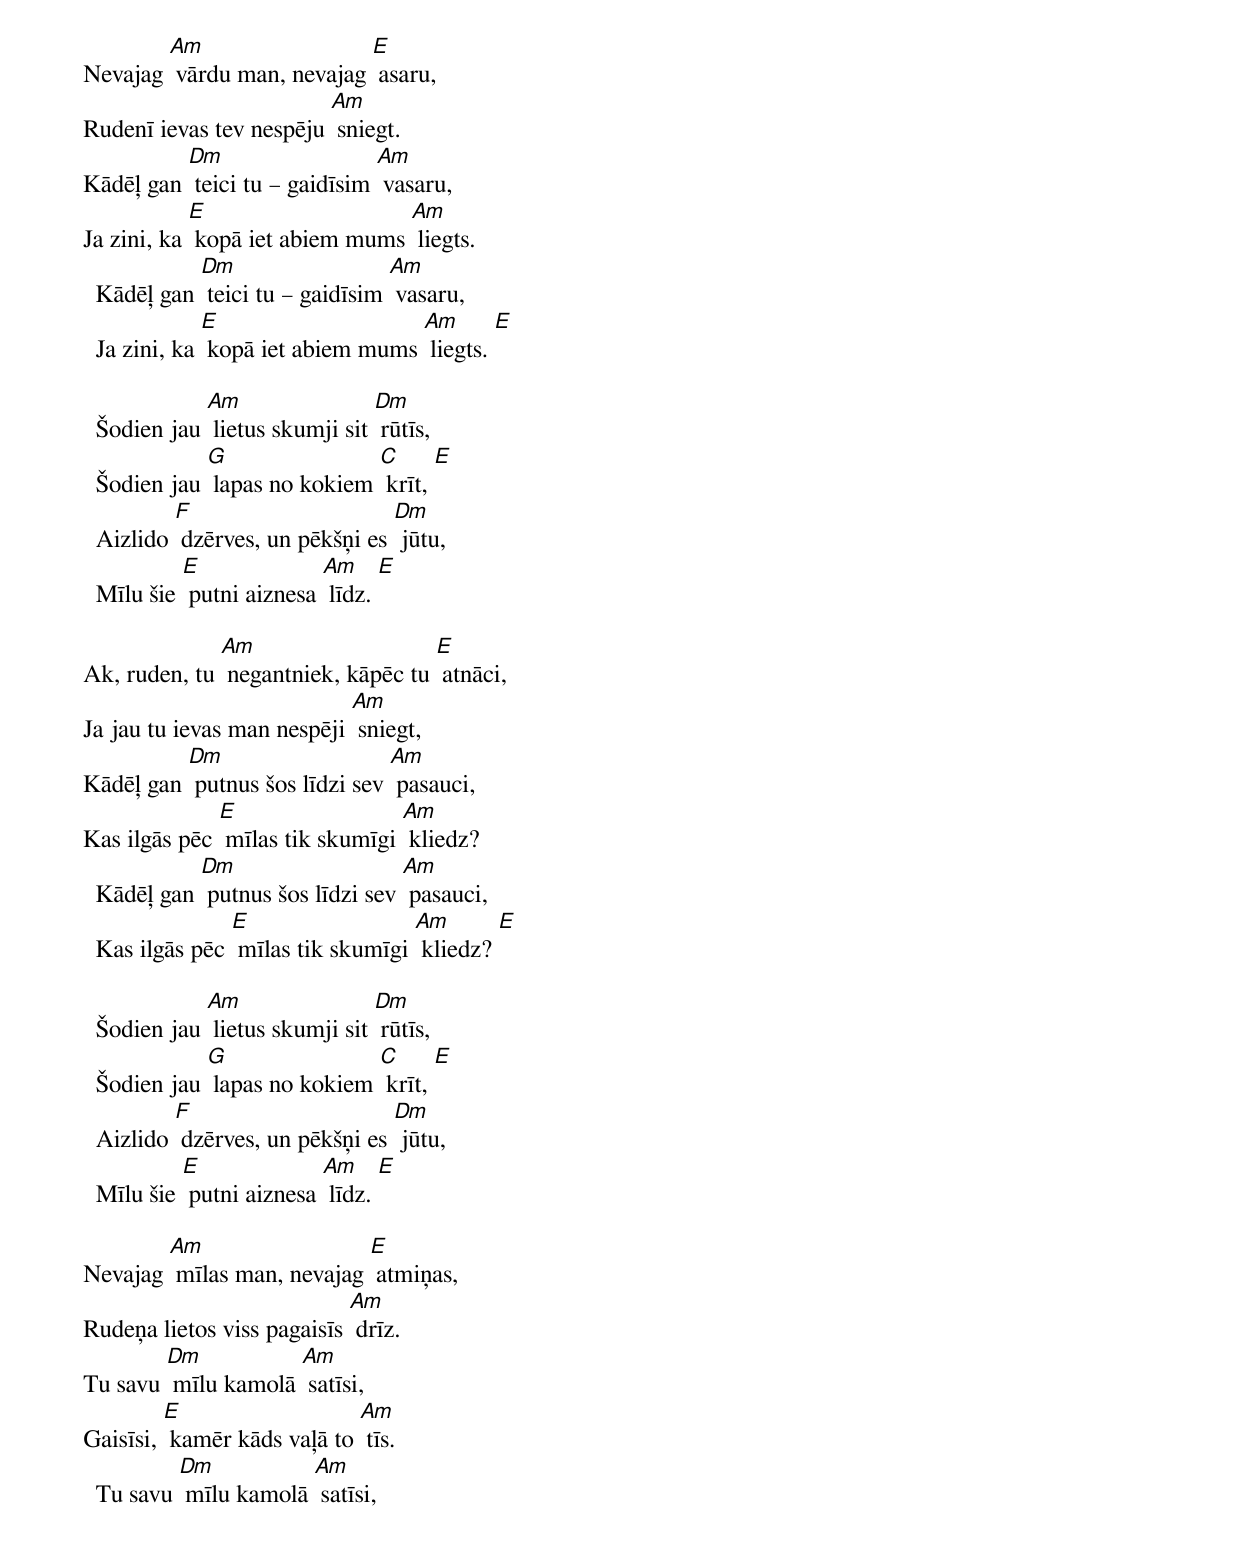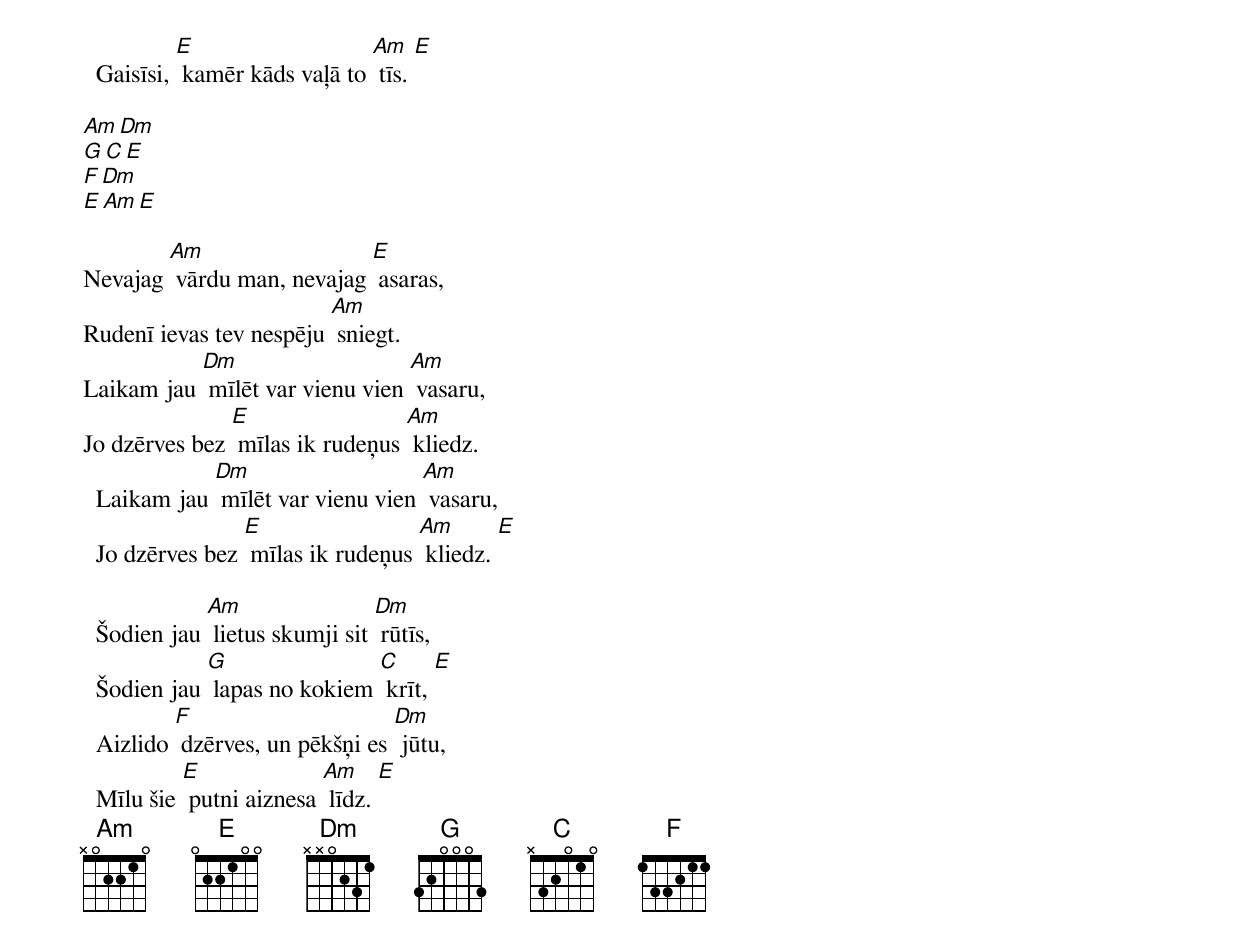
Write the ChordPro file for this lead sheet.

Nevajag [Am] vārdu man, nevajag [E] asaru,
Rudenī ievas tev nespēju [Am] sniegt.
Kādēļ gan [Dm] teici tu – gaidīsim [Am] vasaru,
Ja zini, ka [E] kopā iet abiem mums [Am] liegts.
  Kādēļ gan [Dm] teici tu – gaidīsim [Am] vasaru,
  Ja zini, ka [E] kopā iet abiem mums [Am] liegts. [E]

  Šodien jau [Am] lietus skumji sit [Dm] rūtīs,
  Šodien jau [G] lapas no kokiem [C] krīt, [E]
  Aizlido [F] dzērves, un pēkšņi es [Dm] jūtu,
  Mīlu šie [E] putni aiznesa [Am] līdz. [E]

Ak, ruden, tu [Am] negantniek, kāpēc tu [E] atnāci,
Ja jau tu ievas man nespēji [Am] sniegt,
Kādēļ gan [Dm] putnus šos līdzi sev [Am] pasauci,
Kas ilgās pēc [E] mīlas tik skumīgi [Am] kliedz?
  Kādēļ gan [Dm] putnus šos līdzi sev [Am] pasauci,
  Kas ilgās pēc [E] mīlas tik skumīgi [Am] kliedz? [E]

  Šodien jau [Am] lietus skumji sit [Dm] rūtīs,
  Šodien jau [G] lapas no kokiem [C] krīt, [E]
  Aizlido [F] dzērves, un pēkšņi es [Dm] jūtu,
  Mīlu šie [E] putni aiznesa [Am] līdz. [E]

Nevajag [Am] mīlas man, nevajag [E] atmiņas,
Rudeņa lietos viss pagaisīs [Am] drīz.
Tu savu [Dm] mīlu kamolā [Am] satīsi,
Gaisīsi, [E] kamēr kāds vaļā to [Am] tīs.
  Tu savu [Dm] mīlu kamolā [Am] satīsi,
  Gaisīsi, [E] kamēr kāds vaļā to [Am] tīs. [E]

[Am][Dm]
[G][C][E]
[F][Dm]
[E][Am][E]

Nevajag [Am] vārdu man, nevajag [E] asaras,
Rudenī ievas tev nespēju [Am] sniegt.
Laikam jau [Dm] mīlēt var vienu vien [Am] vasaru,
Jo dzērves bez [E] mīlas ik rudeņus [Am] kliedz.
  Laikam jau [Dm] mīlēt var vienu vien [Am] vasaru,
  Jo dzērves bez [E] mīlas ik rudeņus [Am] kliedz. [E]

  Šodien jau [Am] lietus skumji sit [Dm] rūtīs,
  Šodien jau [G] lapas no kokiem [C] krīt, [E]
  Aizlido [F] dzērves, un pēkšņi es [Dm] jūtu,
  Mīlu šie [E] putni aiznesa [Am] līdz. [E]
